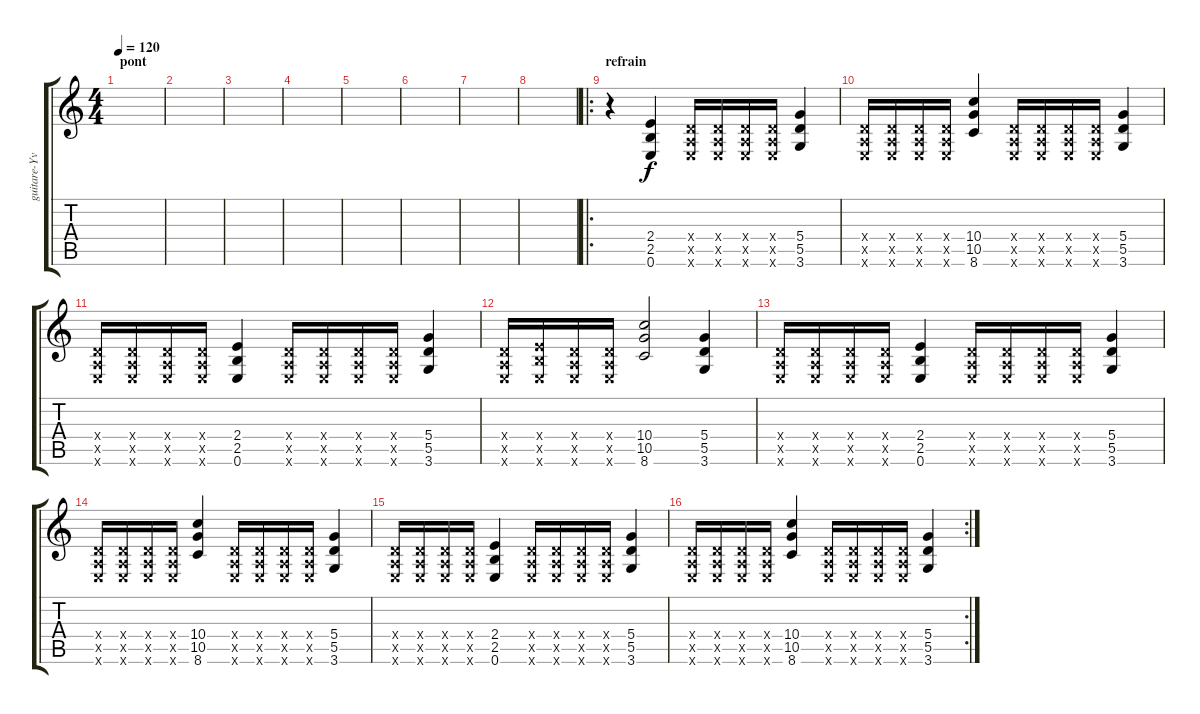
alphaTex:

\track ("guitare-Yves " "guitare-Yv") {instrument overdrivenguitar}
\staff {score tabs}
\tuning (E4 B3 G3 D3 A2 E2) {hide}
\ts (4 4)
\section ("" "pont")
\tempo 120
\clef g2
\ks c
|
|
|
|
|
|
|
|
\ro
\section ("" "refrain")
r.4 (2.4 2.5 0.6).4 (0.4{x} 0.5{x} 0.6{x}).16 (0.4{x} 0.5{x} 0.6{x}).16 (0.4{x} 0.5{x} 0.6{x}).16 (0.4{x} 0.5{x} 0.6{x}).16 (5.4 5.5 3.6).4 |
(0.4{x} 0.5{x} 0.6{x}).16 (0.4{x} 0.5{x} 0.6{x}).16 (0.4{x} 0.5{x} 0.6{x}).16 (0.4{x} 0.5{x} 0.6{x}).16 (10.4 10.5 8.6).4 (0.4{x} 0.5{x} 0.6{x}).16 (0.4{x} 0.5{x} 0.6{x}).16 (0.4{x} 0.5{x} 0.6{x}).16 (0.4{x} 0.5{x} 0.6{x}).16 (5.4 5.5 3.6).4 |
(0.4{x} 0.5{x} 0.6{x}).16 (0.4{x} 0.5{x} 0.6{x}).16 (0.4{x} 0.5{x} 0.6{x}).16 (0.4{x} 0.5{x} 0.6{x}).16 (2.4 2.5 0.6).4 (0.4{x} 0.5{x} 0.6{x}).16 (0.4{x} 0.5{x} 0.6{x}).16 (0.4{x} 0.5{x} 0.6{x}).16 (0.4{x} 0.5{x} 0.6{x}).16 (5.4 5.5 3.6).4 |
(0.4{x} 0.5{x} 0.6{x}).16 (2.4{x} 2.5{x} 0.6{x}).16 (0.4{x} 0.5{x} 0.6{x}).16 (0.4{x} 0.5{x} 0.6{x}).16 (10.4 10.5 8.6).2 (5.4 5.5 3.6).4 |
(0.4{x} 0.5{x} 0.6{x}).16 (0.4{x} 0.5{x} 0.6{x}).16 (0.4{x} 0.5{x} 0.6{x}).16 (0.4{x} 0.5{x} 0.6{x}).16 (2.4 2.5 0.6).4 (0.4{x} 0.5{x} 0.6{x}).16 (0.4{x} 0.5{x} 0.6{x}).16 (0.4{x} 0.5{x} 0.6{x}).16 (0.4{x} 0.5{x} 0.6{x}).16 (5.4 5.5 3.6).4 |
(0.4{x} 0.5{x} 0.6{x}).16 (0.4{x} 0.5{x} 0.6{x}).16 (0.4{x} 0.5{x} 0.6{x}).16 (0.4{x} 0.5{x} 0.6{x}).16 (10.4 10.5 8.6).4 (0.4{x} 0.5{x} 0.6{x}).16 (0.4{x} 0.5{x} 0.6{x}).16 (0.4{x} 0.5{x} 0.6{x}).16 (0.4{x} 0.5{x} 0.6{x}).16 (5.4 5.5 3.6).4 |
(0.4{x} 0.5{x} 0.6{x}).16 (0.4{x} 0.5{x} 0.6{x}).16 (0.4{x} 0.5{x} 0.6{x}).16 (0.4{x} 0.5{x} 0.6{x}).16 (2.4 2.5 0.6).4 (0.4{x} 0.5{x} 0.6{x}).16 (0.4{x} 0.5{x} 0.6{x}).16 (0.4{x} 0.5{x} 0.6{x}).16 (0.4{x} 0.5{x} 0.6{x}).16 (5.4 5.5 3.6).4 |
\rc 2
(0.4{x} 0.5{x} 0.6{x}).16 (0.4{x} 0.5{x} 0.6{x}).16 (0.4{x} 0.5{x} 0.6{x}).16 (0.4{x} 0.5{x} 0.6{x}).16 (10.4 10.5 8.6).4 (0.4{x} 0.5{x} 0.6{x}).16 (0.4{x} 0.5{x} 0.6{x}).16 (0.4{x} 0.5{x} 0.6{x}).16 (0.4{x} 0.5{x} 0.6{x}).16 (5.4 5.5 3.6).4
